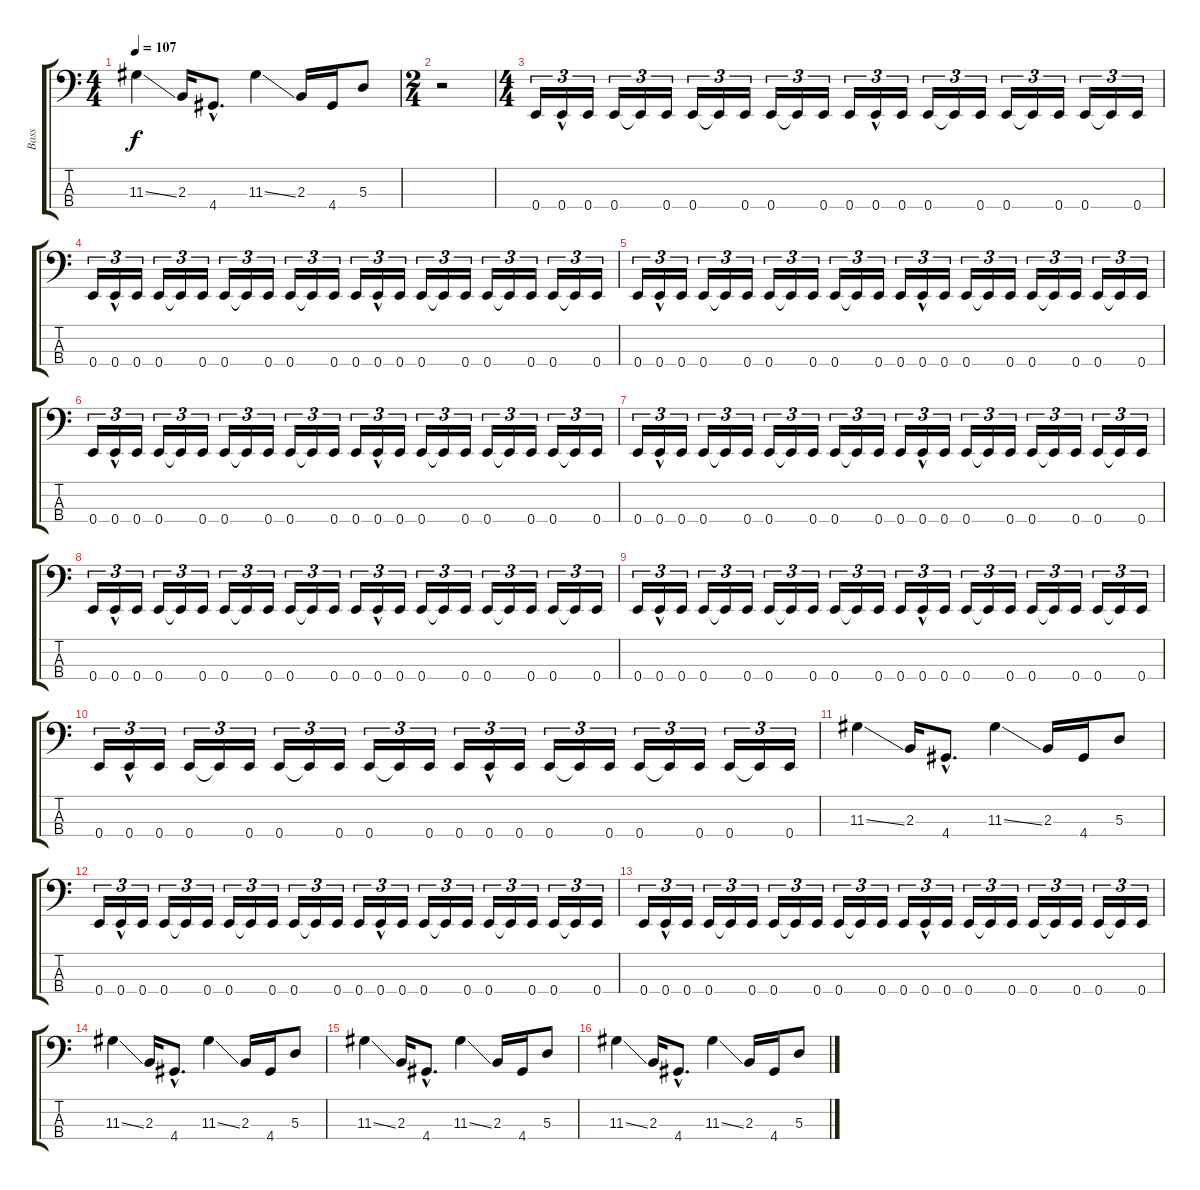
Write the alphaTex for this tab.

\track ("Bass" "Bass") {instrument electricbasspick}
\staff {score tabs}
\tuning (G2 D2 A1 E1) {hide}
\ts (4 4)
\tempo 107
\clef f4
\ks c
11.3{ss}.4{dy f} 2.3.16 4.4{hac}.8{d} 11.3{ss}.4 2.3.16 4.4.16 5.3.8 |
\ts (2 4)
r.2 |
\ts (4 4)
0.4.16{tu (3 2)} 0.4{hac}.16{tu (3 2)} 0.4.16{tu (3 2)} 0.4.16{tu (3 2)} 0.4{t}.16{tu (3 2)} 0.4.16{tu (3 2)} 0.4.16{tu (3 2)} 0.4{t}.16{tu (3 2)} 0.4.16{tu (3 2)} 0.4.16{tu (3 2)} 0.4{t}.16{tu (3 2)} 0.4.16{tu (3 2)} 0.4.16{tu (3 2)} 0.4{hac}.16{tu (3 2)} 0.4.16{tu (3 2)} 0.4.16{tu (3 2)} 0.4{t}.16{tu (3 2)} 0.4.16{tu (3 2)} 0.4.16{tu (3 2)} 0.4{t}.16{tu (3 2)} 0.4.16{tu (3 2)} 0.4.16{tu (3 2)} 0.4{t}.16{tu (3 2)} 0.4.16{tu (3 2)} |
0.4.16{tu (3 2)} 0.4{hac}.16{tu (3 2)} 0.4.16{tu (3 2)} 0.4.16{tu (3 2)} 0.4{t}.16{tu (3 2)} 0.4.16{tu (3 2)} 0.4.16{tu (3 2)} 0.4{t}.16{tu (3 2)} 0.4.16{tu (3 2)} 0.4.16{tu (3 2)} 0.4{t}.16{tu (3 2)} 0.4.16{tu (3 2)} 0.4.16{tu (3 2)} 0.4{hac}.16{tu (3 2)} 0.4.16{tu (3 2)} 0.4.16{tu (3 2)} 0.4{t}.16{tu (3 2)} 0.4.16{tu (3 2)} 0.4.16{tu (3 2)} 0.4{t}.16{tu (3 2)} 0.4.16{tu (3 2)} 0.4.16{tu (3 2)} 0.4{t}.16{tu (3 2)} 0.4.16{tu (3 2)} |
0.4.16{tu (3 2)} 0.4{hac}.16{tu (3 2)} 0.4.16{tu (3 2)} 0.4.16{tu (3 2)} 0.4{t}.16{tu (3 2)} 0.4.16{tu (3 2)} 0.4.16{tu (3 2)} 0.4{t}.16{tu (3 2)} 0.4.16{tu (3 2)} 0.4.16{tu (3 2)} 0.4{t}.16{tu (3 2)} 0.4.16{tu (3 2)} 0.4.16{tu (3 2)} 0.4{hac}.16{tu (3 2)} 0.4.16{tu (3 2)} 0.4.16{tu (3 2)} 0.4{t}.16{tu (3 2)} 0.4.16{tu (3 2)} 0.4.16{tu (3 2)} 0.4{t}.16{tu (3 2)} 0.4.16{tu (3 2)} 0.4.16{tu (3 2)} 0.4{t}.16{tu (3 2)} 0.4.16{tu (3 2)} |
0.4.16{tu (3 2)} 0.4{hac}.16{tu (3 2)} 0.4.16{tu (3 2)} 0.4.16{tu (3 2)} 0.4{t}.16{tu (3 2)} 0.4.16{tu (3 2)} 0.4.16{tu (3 2)} 0.4{t}.16{tu (3 2)} 0.4.16{tu (3 2)} 0.4.16{tu (3 2)} 0.4{t}.16{tu (3 2)} 0.4.16{tu (3 2)} 0.4.16{tu (3 2)} 0.4{hac}.16{tu (3 2)} 0.4.16{tu (3 2)} 0.4.16{tu (3 2)} 0.4{t}.16{tu (3 2)} 0.4.16{tu (3 2)} 0.4.16{tu (3 2)} 0.4{t}.16{tu (3 2)} 0.4.16{tu (3 2)} 0.4.16{tu (3 2)} 0.4{t}.16{tu (3 2)} 0.4.16{tu (3 2)} |
0.4.16{tu (3 2)} 0.4{hac}.16{tu (3 2)} 0.4.16{tu (3 2)} 0.4.16{tu (3 2)} 0.4{t}.16{tu (3 2)} 0.4.16{tu (3 2)} 0.4.16{tu (3 2)} 0.4{t}.16{tu (3 2)} 0.4.16{tu (3 2)} 0.4.16{tu (3 2)} 0.4{t}.16{tu (3 2)} 0.4.16{tu (3 2)} 0.4.16{tu (3 2)} 0.4{hac}.16{tu (3 2)} 0.4.16{tu (3 2)} 0.4.16{tu (3 2)} 0.4{t}.16{tu (3 2)} 0.4.16{tu (3 2)} 0.4.16{tu (3 2)} 0.4{t}.16{tu (3 2)} 0.4.16{tu (3 2)} 0.4.16{tu (3 2)} 0.4{t}.16{tu (3 2)} 0.4.16{tu (3 2)} |
0.4.16{tu (3 2)} 0.4{hac}.16{tu (3 2)} 0.4.16{tu (3 2)} 0.4.16{tu (3 2)} 0.4{t}.16{tu (3 2)} 0.4.16{tu (3 2)} 0.4.16{tu (3 2)} 0.4{t}.16{tu (3 2)} 0.4.16{tu (3 2)} 0.4.16{tu (3 2)} 0.4{t}.16{tu (3 2)} 0.4.16{tu (3 2)} 0.4.16{tu (3 2)} 0.4{hac}.16{tu (3 2)} 0.4.16{tu (3 2)} 0.4.16{tu (3 2)} 0.4{t}.16{tu (3 2)} 0.4.16{tu (3 2)} 0.4.16{tu (3 2)} 0.4{t}.16{tu (3 2)} 0.4.16{tu (3 2)} 0.4.16{tu (3 2)} 0.4{t}.16{tu (3 2)} 0.4.16{tu (3 2)} |
0.4.16{tu (3 2)} 0.4{hac}.16{tu (3 2)} 0.4.16{tu (3 2)} 0.4.16{tu (3 2)} 0.4{t}.16{tu (3 2)} 0.4.16{tu (3 2)} 0.4.16{tu (3 2)} 0.4{t}.16{tu (3 2)} 0.4.16{tu (3 2)} 0.4.16{tu (3 2)} 0.4{t}.16{tu (3 2)} 0.4.16{tu (3 2)} 0.4.16{tu (3 2)} 0.4{hac}.16{tu (3 2)} 0.4.16{tu (3 2)} 0.4.16{tu (3 2)} 0.4{t}.16{tu (3 2)} 0.4.16{tu (3 2)} 0.4.16{tu (3 2)} 0.4{t}.16{tu (3 2)} 0.4.16{tu (3 2)} 0.4.16{tu (3 2)} 0.4{t}.16{tu (3 2)} 0.4.16{tu (3 2)} |
0.4.16{tu (3 2)} 0.4{hac}.16{tu (3 2)} 0.4.16{tu (3 2)} 0.4.16{tu (3 2)} 0.4{t}.16{tu (3 2)} 0.4.16{tu (3 2)} 0.4.16{tu (3 2)} 0.4{t}.16{tu (3 2)} 0.4.16{tu (3 2)} 0.4.16{tu (3 2)} 0.4{t}.16{tu (3 2)} 0.4.16{tu (3 2)} 0.4.16{tu (3 2)} 0.4{hac}.16{tu (3 2)} 0.4.16{tu (3 2)} 0.4.16{tu (3 2)} 0.4{t}.16{tu (3 2)} 0.4.16{tu (3 2)} 0.4.16{tu (3 2)} 0.4{t}.16{tu (3 2)} 0.4.16{tu (3 2)} 0.4.16{tu (3 2)} 0.4{t}.16{tu (3 2)} 0.4.16{tu (3 2)} |
11.3{ss}.4 2.3.16 4.4{hac}.8{d} 11.3{ss}.4 2.3.16 4.4.16 5.3.8 |
0.4.16{tu (3 2)} 0.4{hac}.16{tu (3 2)} 0.4.16{tu (3 2)} 0.4.16{tu (3 2)} 0.4{t}.16{tu (3 2)} 0.4.16{tu (3 2)} 0.4.16{tu (3 2)} 0.4{t}.16{tu (3 2)} 0.4.16{tu (3 2)} 0.4.16{tu (3 2)} 0.4{t}.16{tu (3 2)} 0.4.16{tu (3 2)} 0.4.16{tu (3 2)} 0.4{hac}.16{tu (3 2)} 0.4.16{tu (3 2)} 0.4.16{tu (3 2)} 0.4{t}.16{tu (3 2)} 0.4.16{tu (3 2)} 0.4.16{tu (3 2)} 0.4{t}.16{tu (3 2)} 0.4.16{tu (3 2)} 0.4.16{tu (3 2)} 0.4{t}.16{tu (3 2)} 0.4.16{tu (3 2)} |
0.4.16{tu (3 2)} 0.4{hac}.16{tu (3 2)} 0.4.16{tu (3 2)} 0.4.16{tu (3 2)} 0.4{t}.16{tu (3 2)} 0.4.16{tu (3 2)} 0.4.16{tu (3 2)} 0.4{t}.16{tu (3 2)} 0.4.16{tu (3 2)} 0.4.16{tu (3 2)} 0.4{t}.16{tu (3 2)} 0.4.16{tu (3 2)} 0.4.16{tu (3 2)} 0.4{hac}.16{tu (3 2)} 0.4.16{tu (3 2)} 0.4.16{tu (3 2)} 0.4{t}.16{tu (3 2)} 0.4.16{tu (3 2)} 0.4.16{tu (3 2)} 0.4{t}.16{tu (3 2)} 0.4.16{tu (3 2)} 0.4.16{tu (3 2)} 0.4{t}.16{tu (3 2)} 0.4.16{tu (3 2)} |
11.3{ss}.4 2.3.16 4.4{hac}.8{d} 11.3{ss}.4 2.3.16 4.4.16 5.3.8 |
11.3{ss}.4 2.3.16 4.4{hac}.8{d} 11.3{ss}.4 2.3.16 4.4.16 5.3.8 |
11.3{ss}.4 2.3.16 4.4{hac}.8{d} 11.3{ss}.4 2.3.16 4.4.16 5.3.8
